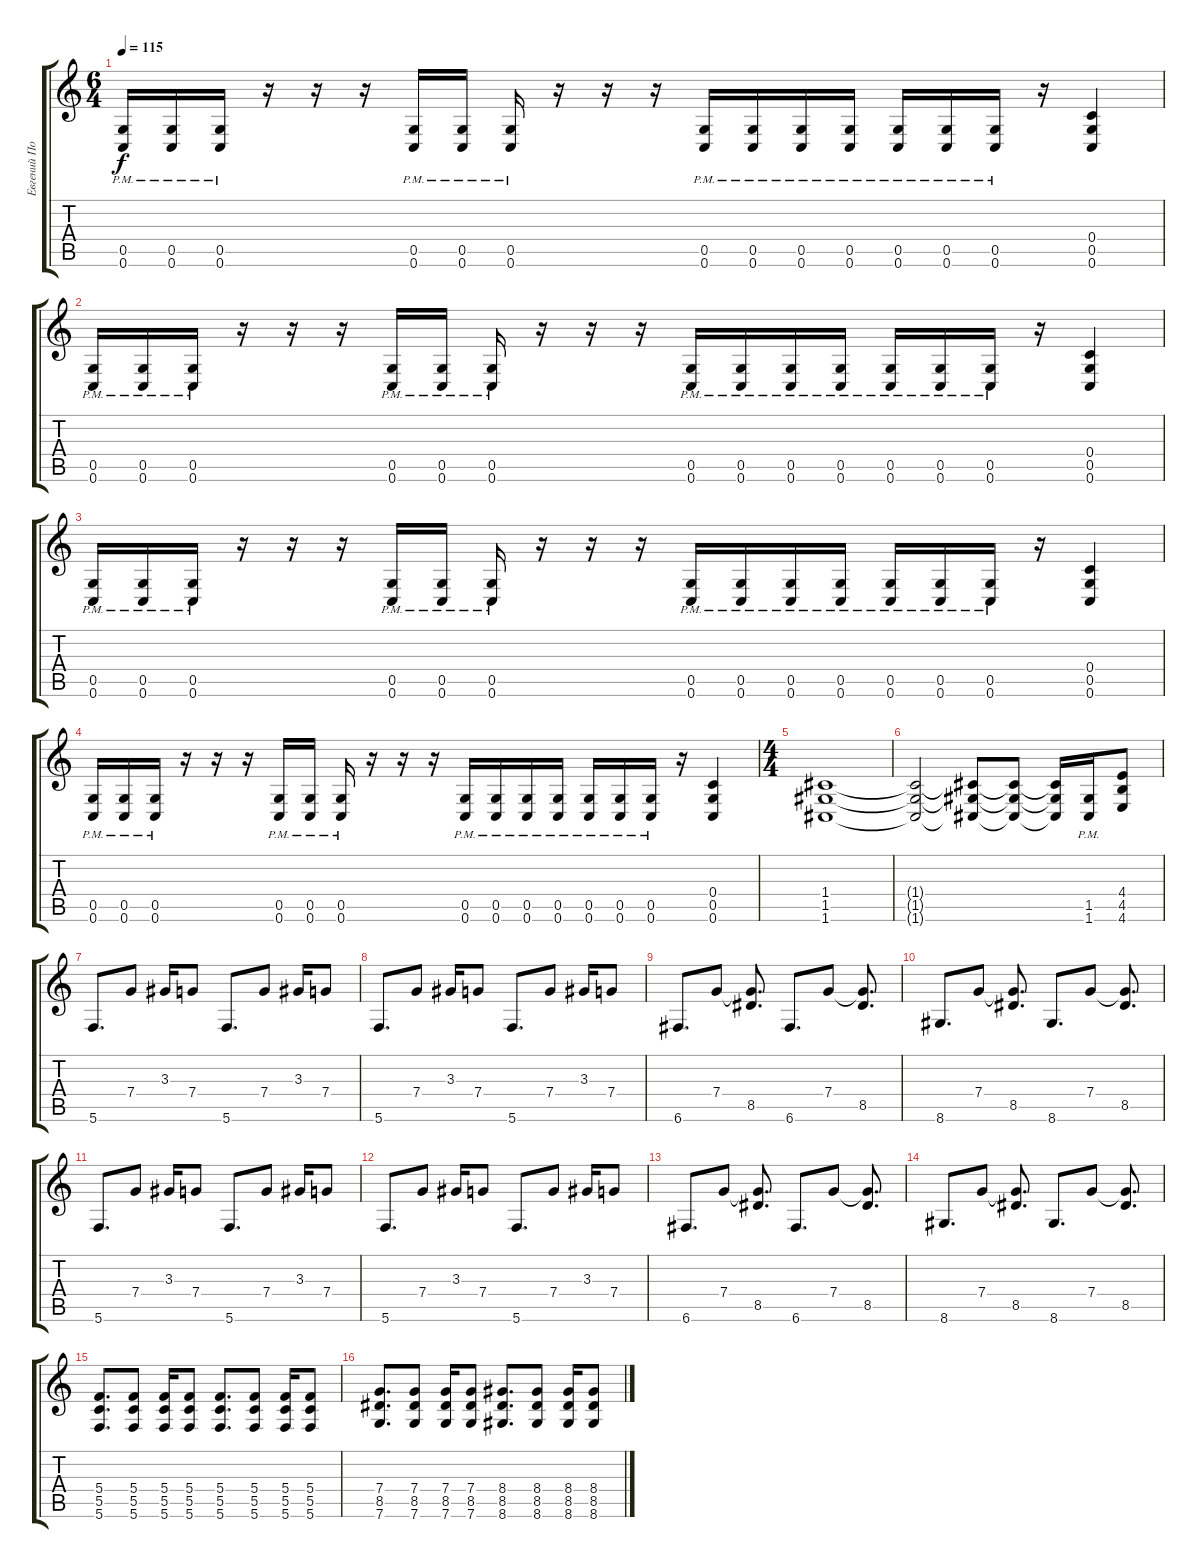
\track ("Евгений Потехин ( PJ )" "Евгений По") {instrument distortionguitar}
\staff {score tabs}
\tuning (D4 A3 F3 C3 G2 C2) {hide}
\ts (6 4)
\tempo 115
\clef g2
\ks c
(0.5{pm} 0.6{pm}).16{dy f} (0.5{pm} 0.6{pm}).16 (0.5{pm} 0.6{pm}).16 r.16 r.16 r.16 (0.5{pm} 0.6{pm}).16 (0.5{pm} 0.6{pm}).16 (0.5{pm} 0.6{pm}).16 r.16 r.16 r.16 (0.5{pm} 0.6{pm}).16 (0.5{pm} 0.6{pm}).16 (0.5{pm} 0.6{pm}).16 (0.5{pm} 0.6{pm}).16 (0.5{pm} 0.6{pm}).16 (0.5{pm} 0.6{pm}).16 (0.5{pm} 0.6{pm}).16 r.16 (0.4 0.5 0.6).4 |
(0.5{pm} 0.6{pm}).16 (0.5{pm} 0.6{pm}).16 (0.5{pm} 0.6{pm}).16 r.16 r.16 r.16 (0.5{pm} 0.6{pm}).16 (0.5{pm} 0.6{pm}).16 (0.5{pm} 0.6{pm}).16 r.16 r.16 r.16 (0.5{pm} 0.6{pm}).16 (0.5{pm} 0.6{pm}).16 (0.5{pm} 0.6{pm}).16 (0.5{pm} 0.6{pm}).16 (0.5{pm} 0.6{pm}).16 (0.5{pm} 0.6{pm}).16 (0.5{pm} 0.6{pm}).16 r.16 (0.4 0.5 0.6).4 |
(0.5{pm} 0.6{pm}).16 (0.5{pm} 0.6{pm}).16 (0.5{pm} 0.6{pm}).16 r.16 r.16 r.16 (0.5{pm} 0.6{pm}).16 (0.5{pm} 0.6{pm}).16 (0.5{pm} 0.6{pm}).16 r.16 r.16 r.16 (0.5{pm} 0.6{pm}).16 (0.5{pm} 0.6{pm}).16 (0.5{pm} 0.6{pm}).16 (0.5{pm} 0.6{pm}).16 (0.5{pm} 0.6{pm}).16 (0.5{pm} 0.6{pm}).16 (0.5{pm} 0.6{pm}).16 r.16 (0.4 0.5 0.6).4 |
(0.5{pm} 0.6{pm}).16 (0.5{pm} 0.6{pm}).16 (0.5{pm} 0.6{pm}).16 r.16 r.16 r.16 (0.5{pm} 0.6{pm}).16 (0.5{pm} 0.6{pm}).16 (0.5{pm} 0.6{pm}).16 r.16 r.16 r.16 (0.5{pm} 0.6{pm}).16 (0.5{pm} 0.6{pm}).16 (0.5{pm} 0.6{pm}).16 (0.5{pm} 0.6{pm}).16 (0.5{pm} 0.6{pm}).16 (0.5{pm} 0.6{pm}).16 (0.5{pm} 0.6{pm}).16 r.16 (0.4 0.5 0.6).4 |
\ts (4 4)
(1.4 1.5 1.6).1 |
(1.4{t} 1.5{t} 1.6{t}).2 (1.4{t} 1.5{t} 1.6{t}).8 (1.4{t} 1.5{t} 1.6{t}).8 (1.4{t} 1.5{t} 1.6{t}).16 (1.5{pm} 1.6{pm}).16 (4.4 4.5 4.6).8 |
5.6.8{d} 7.4.8 3.3.16 7.4.8 5.6.8{d} 7.4.8 3.3.16 7.4.8 |
5.6.8{d} 7.4.8 3.3.16 7.4.8 5.6.8{d} 7.4.8 3.3.16 7.4.8 |
6.6.8{d} 7.4.8 (7.4{t} 8.5).8{d} 6.6.8{d} 7.4.8 (7.4{t} 8.5).8{d} |
8.6.8{d} 7.4.8 (7.4{t} 8.5).8{d} 8.6.8{d} 7.4.8 (7.4{t} 8.5).8{d} |
5.6.8{d} 7.4.8 3.3.16 7.4.8 5.6.8{d} 7.4.8 3.3.16 7.4.8 |
5.6.8{d} 7.4.8 3.3.16 7.4.8 5.6.8{d} 7.4.8 3.3.16 7.4.8 |
6.6.8{d} 7.4.8 (7.4{t} 8.5).8{d} 6.6.8{d} 7.4.8 (7.4{t} 8.5).8{d} |
8.6.8{d} 7.4.8 (7.4{t} 8.5).8{d} 8.6.8{d} 7.4.8 (7.4{t} 8.5).8{d} |
(5.4 5.5 5.6).8{d} (5.4 5.5 5.6).8 (5.4 5.5 5.6).16 (5.4 5.5 5.6).8 (5.4 5.5 5.6).8{d} (5.4 5.5 5.6).8 (5.4 5.5 5.6).16 (5.4 5.5 5.6).8 |
(7.4 8.5 7.6).8{d} (7.4 8.5 7.6).8 (7.4 8.5 7.6).16 (7.4 8.5 7.6).8 (8.4 8.5 8.6).8{d} (8.4 8.5 8.6).8 (8.4 8.5 8.6).16 (8.4 8.5 8.6).8
